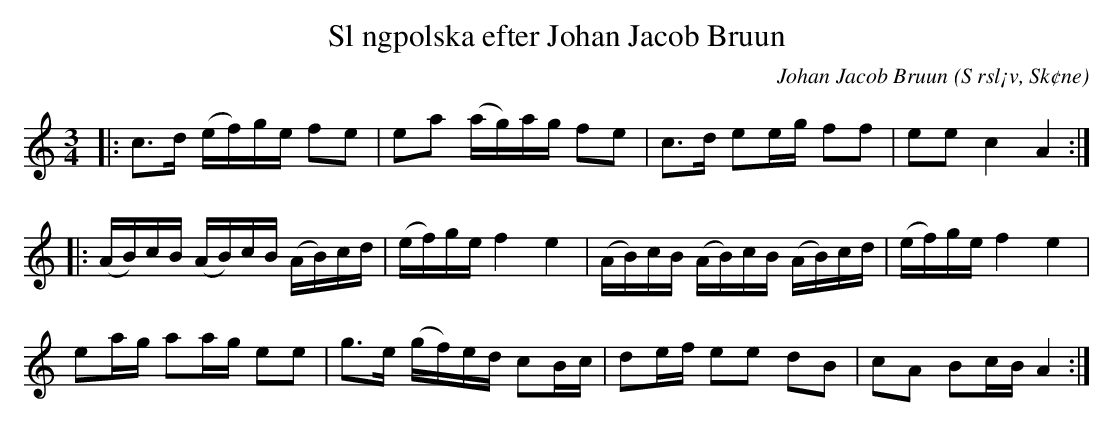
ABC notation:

X:1
T:Sl ngpolska efter Johan Jacob Bruun
C:Johan Jacob Bruun
O:S rsl¡v, Sk¢ne
M:3/4
L:1/16
K:C
|: c2>d2 (ef)ge f2e2 | e2a2 (ag)ag f2e2 | c2>d2 e2eg f2f2 | e2e2 c4 A4 :|
|: (AB)cB (AB)cB (AB)cd | (ef)ge f4 e4 | (AB)cB (AB)cB (AB)cd | (ef)ge f4 e4 |
 e2ag a2ag e2e2 | g2>e2 (gf)ed c2Bc | d2ef e2e2 d2B2 | c2A2 B2cB A4 :|
